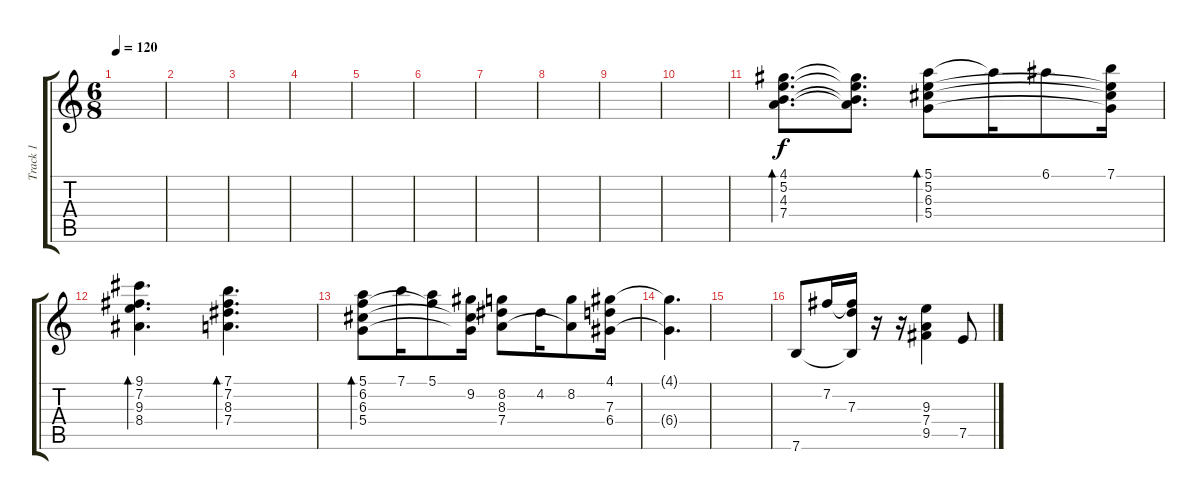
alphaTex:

\track ("Track 1" "Track 1") {instrument electricguitarjazz}
\staff {score tabs}
\tuning (E4 B3 G3 D3 A2 E2) {hide}
\ts (6 8)
\tempo 120
\clef g2
\ks c
|
|
|
|
|
|
|
|
|
|
(4.1 5.2 4.3 7.4).8{d bd 60 dy f} (4.1{t} 5.2{t} 4.3{t} 7.4{t}).8{d} (5.1 5.2 6.3 5.4).8{bd 60} 5.1{t}.16 6.1.8 (7.1 5.2{t} 6.3{t} 5.4{t}).16 |
(9.1 7.2 9.3 8.4).4{d bd 30} (7.1 7.2 8.3 7.4).4{d bd 30} |
(5.1 6.2 6.3 5.4).8{bd 30} 7.1.16 (5.1 6.2{t}).8 (9.2 6.3{t} 5.4{t}).16 (8.2 8.3 7.4).8 4.2.16 (8.2 7.4{t}).8 (4.1 7.3 6.4).16 |
(4.1{t} 6.4{t}).4{d} |
|
7.6.8 7.2.16 (7.2{t} 7.3 7.6{t}).16 r.16 r.16 (9.3 7.4 9.5).4 7.5.8
